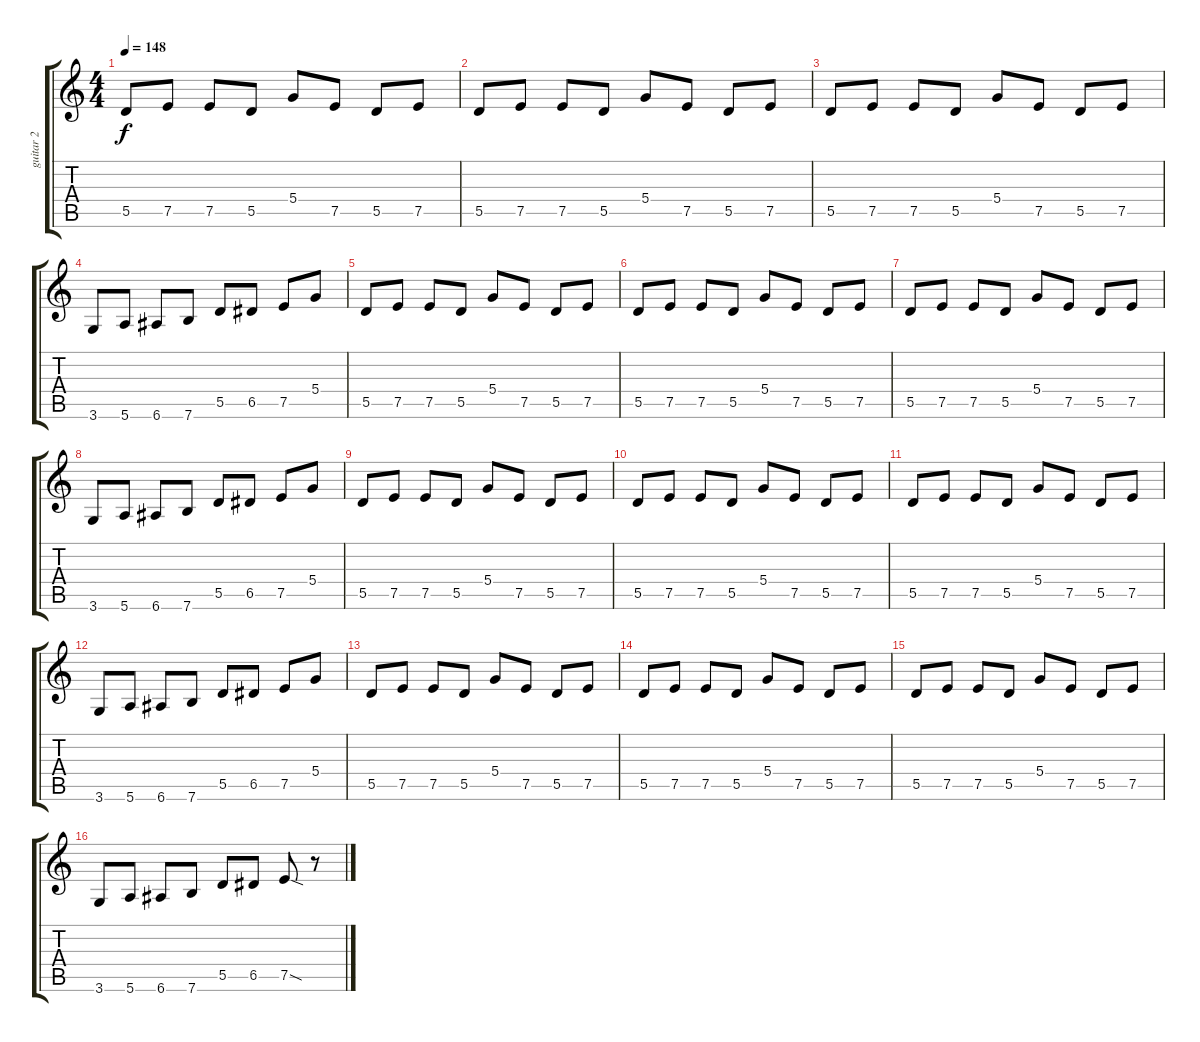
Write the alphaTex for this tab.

\track ("guitar 2" "guitar 2") {instrument distortionguitar}
\staff {score tabs}
\tuning (E4 B3 G3 D3 A2 E2) {hide}
\ts (4 4)
\tempo 148
\clef g2
\ks c
5.5.8{dy f} 7.5.8 7.5.8 5.5.8 5.4.8 7.5.8 5.5.8 7.5.8 |
5.5.8 7.5.8 7.5.8 5.5.8 5.4.8 7.5.8 5.5.8 7.5.8 |
5.5.8 7.5.8 7.5.8 5.5.8 5.4.8 7.5.8 5.5.8 7.5.8 |
3.6.8 5.6.8 6.6.8 7.6.8 5.5.8 6.5.8 7.5.8 5.4.8 |
5.5.8 7.5.8 7.5.8 5.5.8 5.4.8 7.5.8 5.5.8 7.5.8 |
5.5.8 7.5.8 7.5.8 5.5.8 5.4.8 7.5.8 5.5.8 7.5.8 |
5.5.8 7.5.8 7.5.8 5.5.8 5.4.8 7.5.8 5.5.8 7.5.8 |
3.6.8 5.6.8 6.6.8 7.6.8 5.5.8 6.5.8 7.5.8 5.4.8 |
5.5.8 7.5.8 7.5.8 5.5.8 5.4.8 7.5.8 5.5.8 7.5.8 |
5.5.8 7.5.8 7.5.8 5.5.8 5.4.8 7.5.8 5.5.8 7.5.8 |
5.5.8 7.5.8 7.5.8 5.5.8 5.4.8 7.5.8 5.5.8 7.5.8 |
3.6.8 5.6.8 6.6.8 7.6.8 5.5.8 6.5.8 7.5.8 5.4.8 |
5.5.8 7.5.8 7.5.8 5.5.8 5.4.8 7.5.8 5.5.8 7.5.8 |
5.5.8 7.5.8 7.5.8 5.5.8 5.4.8 7.5.8 5.5.8 7.5.8 |
5.5.8 7.5.8 7.5.8 5.5.8 5.4.8 7.5.8 5.5.8 7.5.8 |
3.6.8 5.6.8 6.6.8 7.6.8 5.5.8 6.5.8 7.5{sod}.8 r.8
